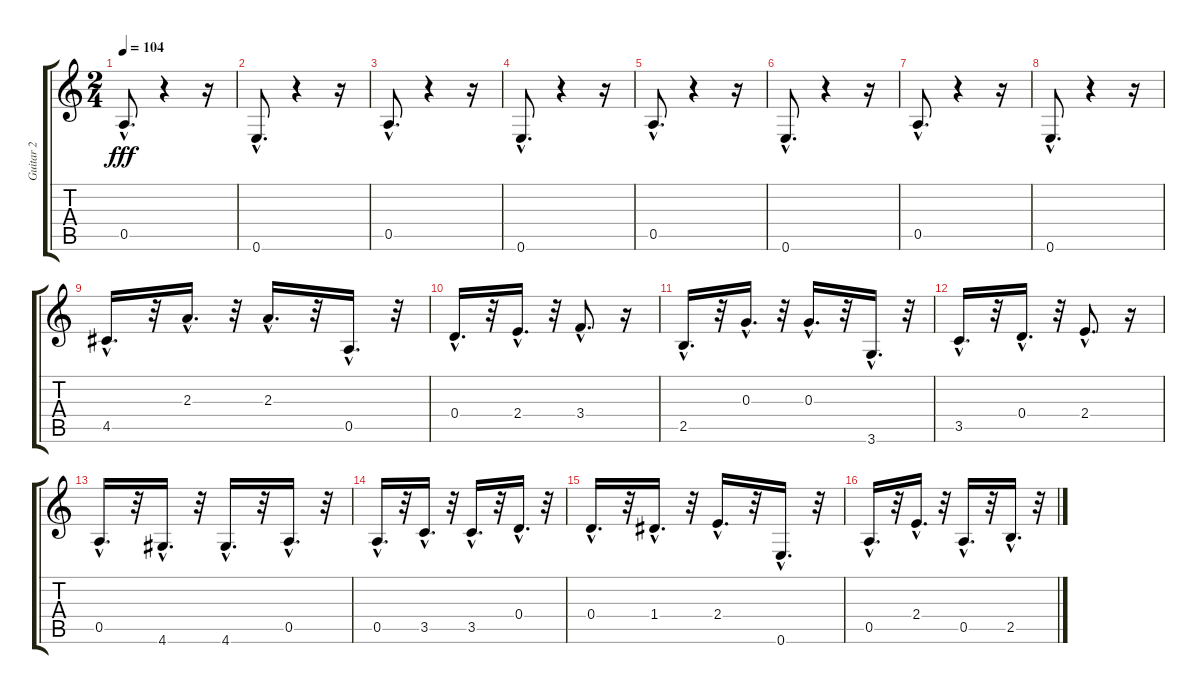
\track ("Guitar 2" "Guitar 2") {instrument acousticguitarnylon}
\staff {score tabs}
\tuning (E4 B3 G3 D3 A2 E2) {hide}
\ts (2 4)
\tempo 104
\clef g2
\ks c
0.5{hac}.8{d dy fff instrument acousticguitarnylon} r.4 r.16 |
0.6{hac}.8{d} r.4 r.16 |
0.5{hac}.8{d} r.4 r.16 |
0.6{hac}.8{d} r.4 r.16 |
0.5{hac}.8{d} r.4 r.16 |
0.6{hac}.8{d} r.4 r.16 |
0.5{hac}.8{d} r.4 r.16 |
0.6{hac}.8{d} r.4 r.16 |
4.5{hac}.16{d} r.32 2.3{hac}.16{d} r.32 2.3{hac}.16{d} r.32 0.5{hac}.16{d} r.32 |
0.4{hac}.16{d} r.32 2.4{hac}.16{d} r.32 3.4{hac}.8{d} r.16 |
2.5{hac}.16{d} r.32 0.3{hac}.16{d} r.32 0.3{hac}.16{d} r.32 3.6{hac}.16{d} r.32 |
3.5{hac}.16{d} r.32 0.4{hac}.16{d} r.32 2.4{hac}.8{d} r.16 |
0.5{hac}.16{d} r.32 4.6{hac}.16{d} r.32 4.6{hac}.16{d} r.32 0.5{hac}.16{d} r.32 |
0.5{hac}.16{d} r.32 3.5{hac}.16{d} r.32 3.5{hac}.16{d} r.32 0.4{hac}.16{d} r.32 |
0.4{hac}.16{d} r.32 1.4{hac}.16{d} r.32 2.4{hac}.16{d} r.32 0.6{hac}.16{d} r.32 |
0.5{hac}.16{d} r.32 2.4{hac}.16{d} r.32 0.5{hac}.16{d} r.32 2.5{hac}.16{d} r.32
